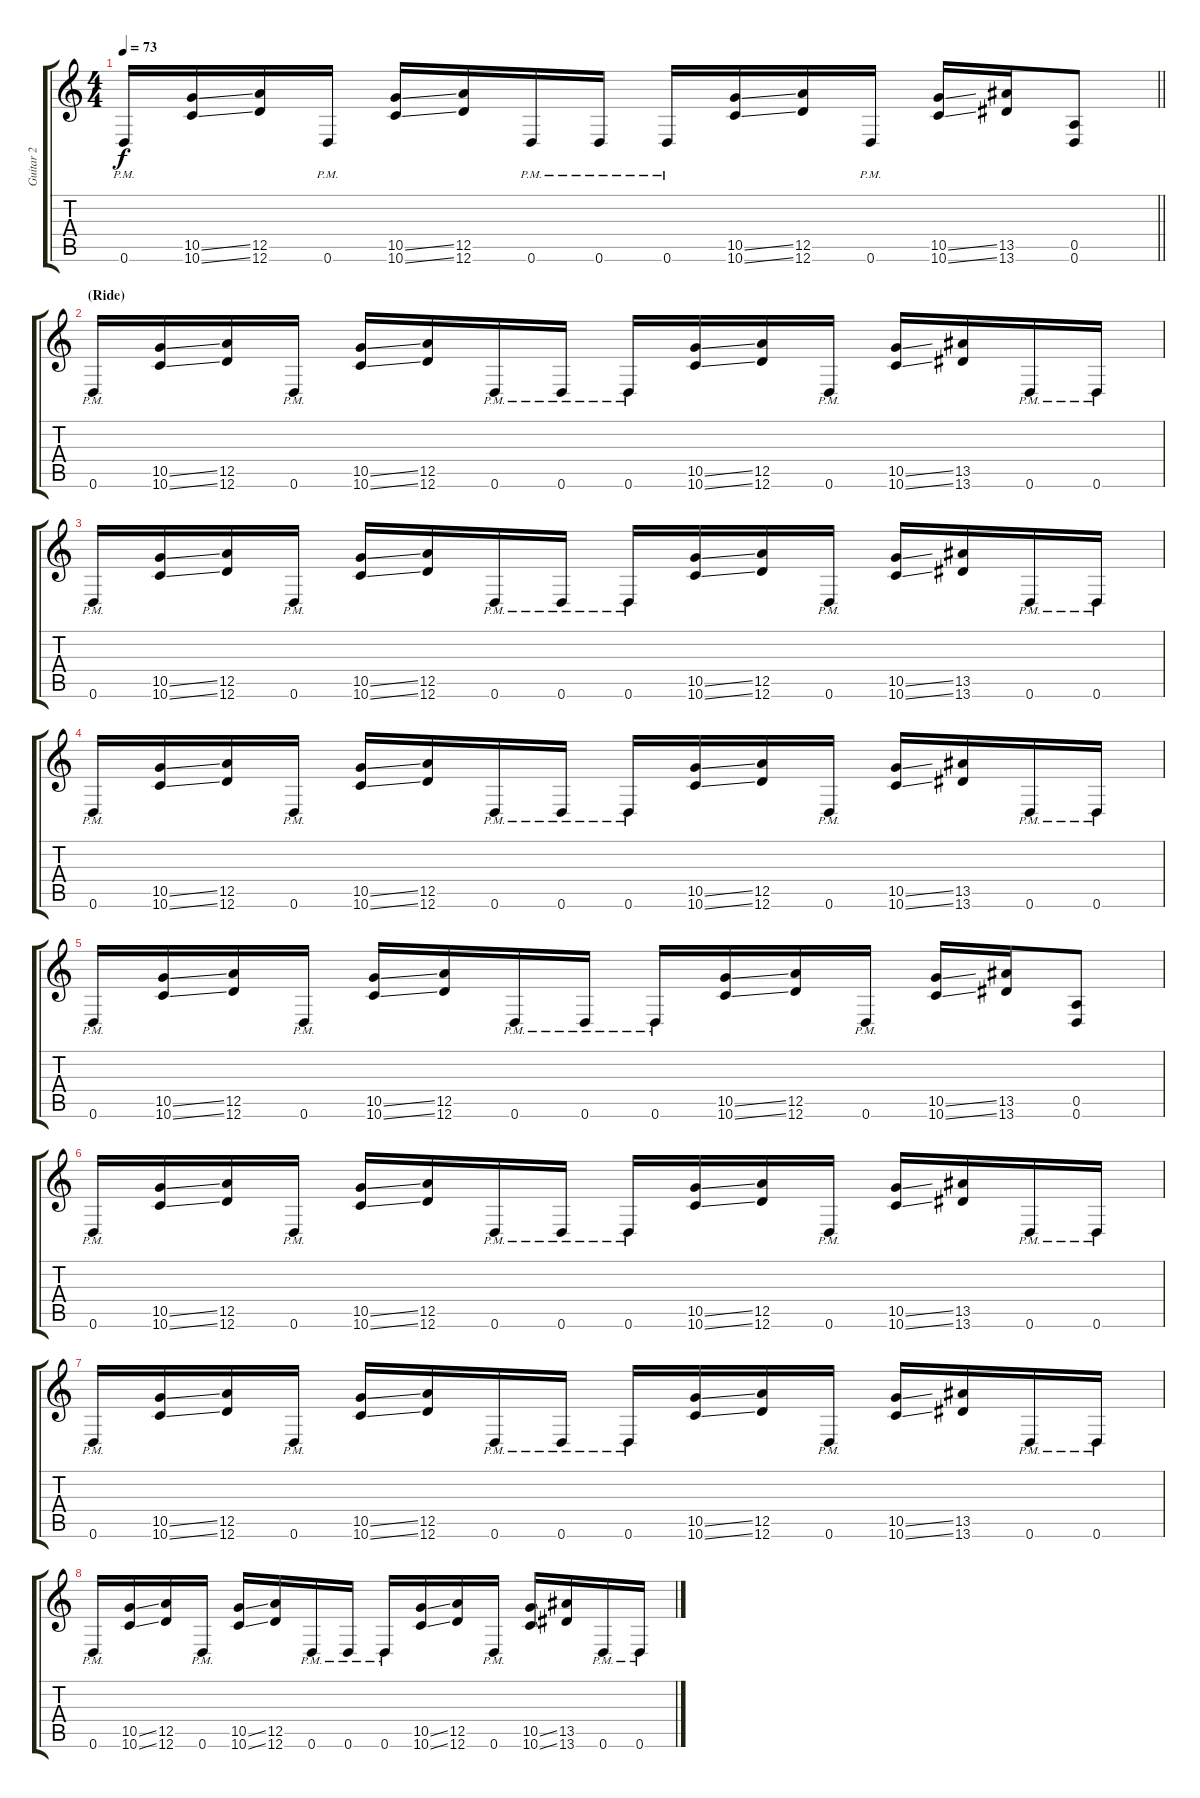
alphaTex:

\track ("Guitar 2" "Guitar 2") {instrument distortionguitar}
\staff {score tabs}
\tuning (E4 B3 G3 D3 A2 D2) {hide}
\ts (4 4)
\tempo 73
\clef g2
\barLineRight lightlight
\ks c
0.6{pm}.16{dy f} (10.5{ss} 10.6{ss}).16 (12.5 12.6).16 0.6{pm}.16 (10.5{ss} 10.6{ss}).16 (12.5 12.6).16 0.6{pm}.16 0.6{pm}.16 0.6{pm}.16 (10.5{ss} 10.6{ss}).16 (12.5 12.6).16 0.6{pm}.16 (10.5{ss} 10.6{ss}).16 (13.5 13.6).16 (0.5 0.6).8 |
\section ("" "(Ride)")
0.6{pm}.16 (10.5{ss} 10.6{ss}).16 (12.5 12.6).16 0.6{pm}.16 (10.5{ss} 10.6{ss}).16 (12.5 12.6).16 0.6{pm}.16 0.6{pm}.16 0.6{pm}.16 (10.5{ss} 10.6{ss}).16 (12.5 12.6).16 0.6{pm}.16 (10.5{ss} 10.6{ss}).16 (13.5 13.6).16 0.6{pm}.16 0.6{pm}.16 |
0.6{pm}.16 (10.5{ss} 10.6{ss}).16 (12.5 12.6).16 0.6{pm}.16 (10.5{ss} 10.6{ss}).16 (12.5 12.6).16 0.6{pm}.16 0.6{pm}.16 0.6{pm}.16 (10.5{ss} 10.6{ss}).16 (12.5 12.6).16 0.6{pm}.16 (10.5{ss} 10.6{ss}).16 (13.5 13.6).16 0.6{pm}.16 0.6{pm}.16 |
0.6{pm}.16 (10.5{ss} 10.6{ss}).16 (12.5 12.6).16 0.6{pm}.16 (10.5{ss} 10.6{ss}).16 (12.5 12.6).16 0.6{pm}.16 0.6{pm}.16 0.6{pm}.16 (10.5{ss} 10.6{ss}).16 (12.5 12.6).16 0.6{pm}.16 (10.5{ss} 10.6{ss}).16 (13.5 13.6).16 0.6{pm}.16 0.6{pm}.16 |
0.6{pm}.16 (10.5{ss} 10.6{ss}).16 (12.5 12.6).16 0.6{pm}.16 (10.5{ss} 10.6{ss}).16 (12.5 12.6).16 0.6{pm}.16 0.6{pm}.16 0.6{pm}.16 (10.5{ss} 10.6{ss}).16 (12.5 12.6).16 0.6{pm}.16 (10.5{ss} 10.6{ss}).16 (13.5 13.6).16 (0.5 0.6).8 |
0.6{pm}.16 (10.5{ss} 10.6{ss}).16 (12.5 12.6).16 0.6{pm}.16 (10.5{ss} 10.6{ss}).16 (12.5 12.6).16 0.6{pm}.16 0.6{pm}.16 0.6{pm}.16 (10.5{ss} 10.6{ss}).16 (12.5 12.6).16 0.6{pm}.16 (10.5{ss} 10.6{ss}).16 (13.5 13.6).16 0.6{pm}.16 0.6{pm}.16 |
0.6{pm}.16 (10.5{ss} 10.6{ss}).16 (12.5 12.6).16 0.6{pm}.16 (10.5{ss} 10.6{ss}).16 (12.5 12.6).16 0.6{pm}.16 0.6{pm}.16 0.6{pm}.16 (10.5{ss} 10.6{ss}).16 (12.5 12.6).16 0.6{pm}.16 (10.5{ss} 10.6{ss}).16 (13.5 13.6).16 0.6{pm}.16 0.6{pm}.16 |
0.6{pm}.16 (10.5{ss} 10.6{ss}).16 (12.5 12.6).16 0.6{pm}.16 (10.5{ss} 10.6{ss}).16 (12.5 12.6).16 0.6{pm}.16 0.6{pm}.16 0.6{pm}.16 (10.5{ss} 10.6{ss}).16 (12.5 12.6).16 0.6{pm}.16 (10.5{ss} 10.6{ss}).16 (13.5 13.6).16 0.6{pm}.16 0.6{pm}.16
